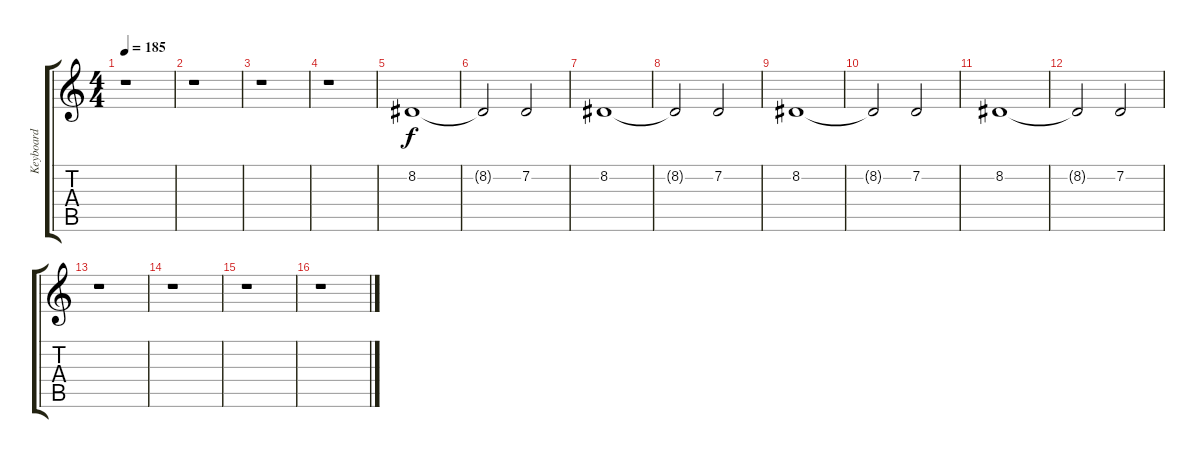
\track ("Keyboard" "Keyboard") {instrument fx7echoes}
\staff {score tabs}
\tuning (C4 G3 Eb3 Bb2 F2 C2) {hide}
\ts (4 4)
\tempo 185
\clef g2
\ks c
r.1{dy f} |
r.1 |
r.1 |
r.1 |
8.2.1 |
8.2{t}.2 7.2.2 |
8.2.1 |
8.2{t}.2 7.2.2 |
8.2.1 |
8.2{t}.2 7.2.2 |
8.2.1 |
8.2{t}.2 7.2.2 |
r.1 |
r.1 |
r.1 |
r.1
